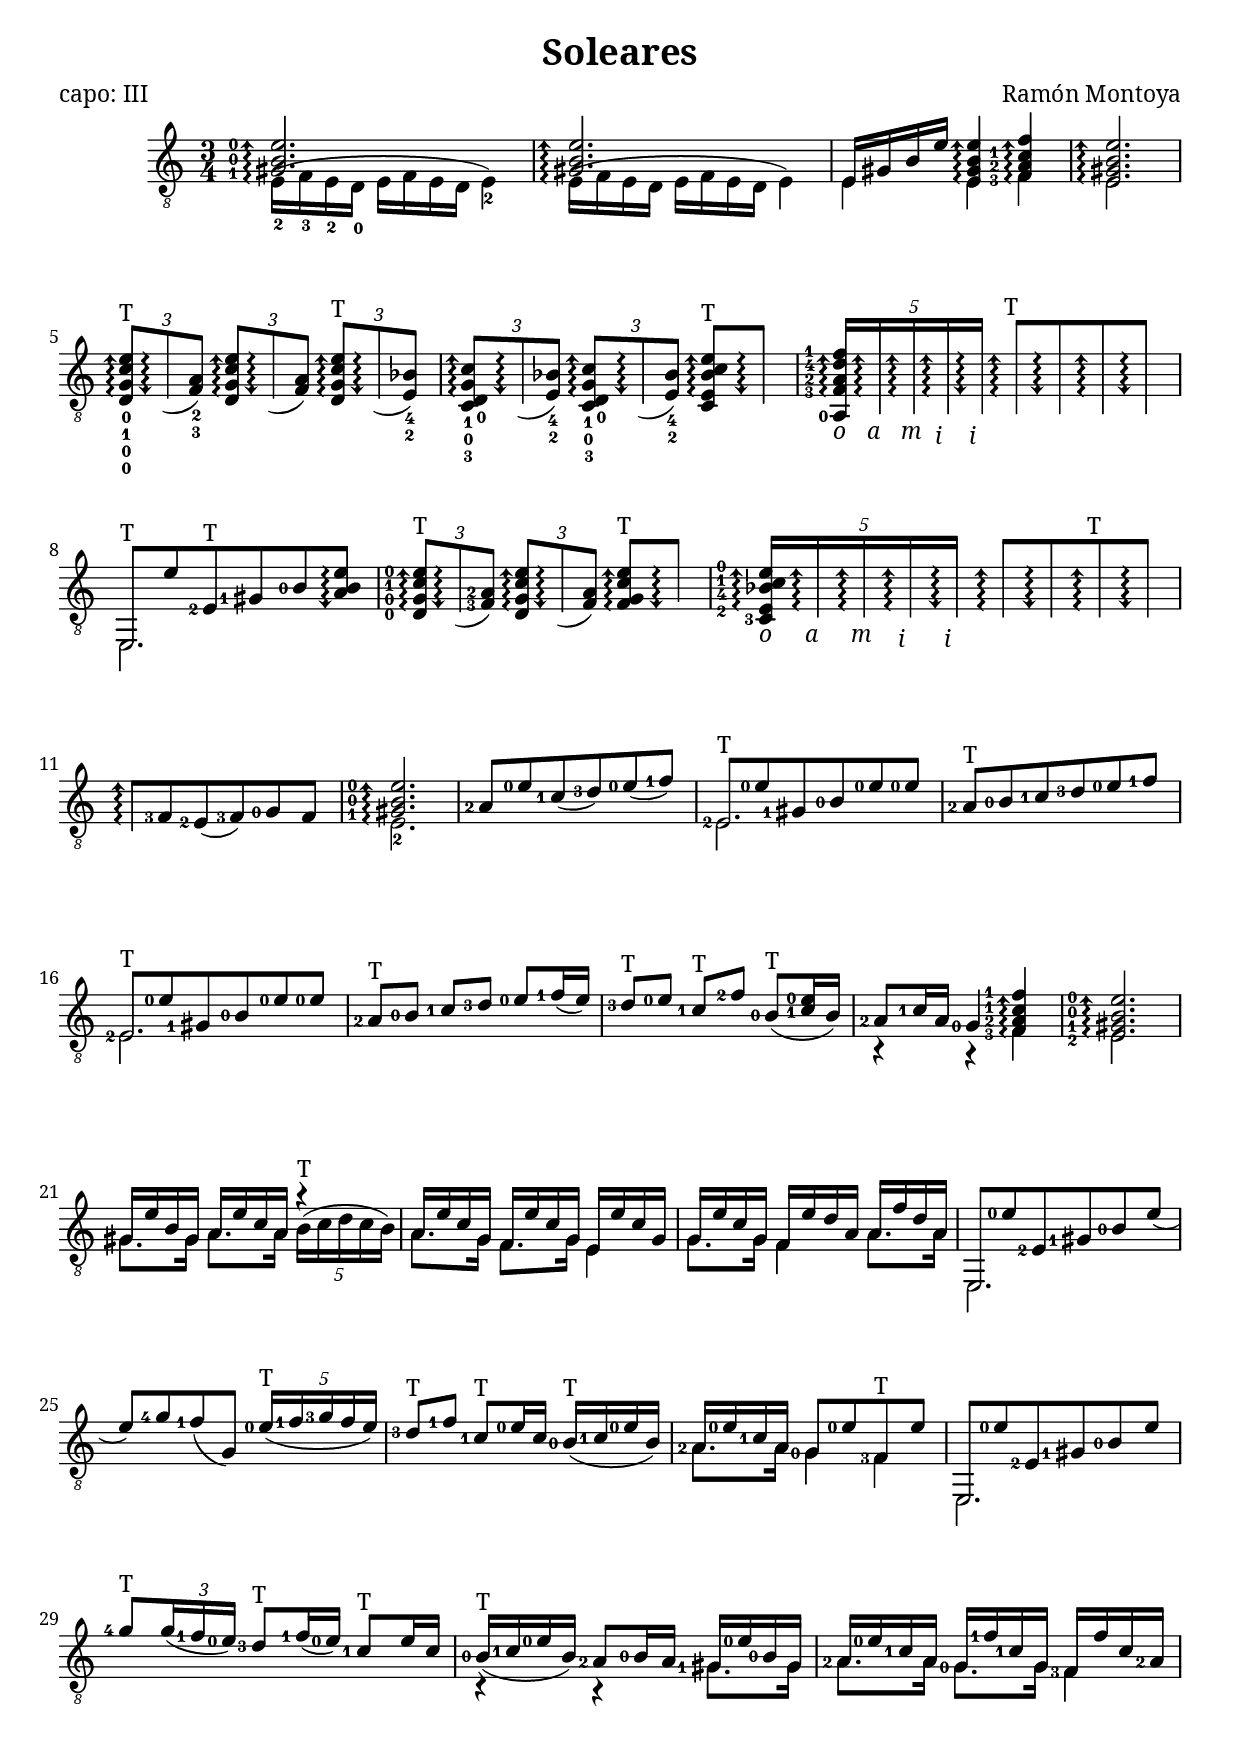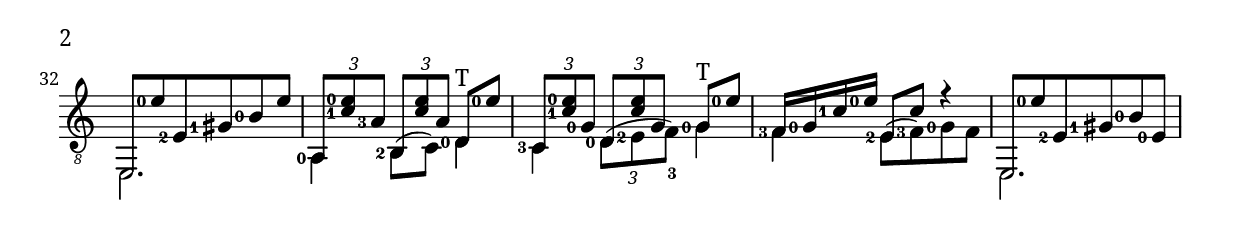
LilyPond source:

\version "2.18.0"
\language "deutsch"

\header {
  title = "Soleares"
  composer = "Ramón Montoya"
  poet = "capo: III"
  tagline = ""
}

barre = #(define-music-function (parser location barre music) (string? ly:music?) 
              (let ((elts (extract-named-music music '(NoteEvent EventChord RestEvent))))
                   (if (pair? elts)
                       (let ((first-element (first elts))
                             (last-element (last elts)))
                         (set! (ly:music-property first-element 'articulations)
                               (cons (make-music 'TextSpanEvent 'span-direction -1)
                                     (ly:music-property first-element 'articulations)))
                         (set! (ly:music-property last-element 'articulations)
                               (cons (make-music 'TextSpanEvent 'span-direction 1)
                                     (ly:music-property last-element 'articulations))))))
           #{
               \override TextSpanner.bound-details.left.text = \markup { \upright { #barre } }
               \override TextSpanner.style = #'line
               #music
       #} )
   
tinystems = #(define-music-function (parser location how) (list?) #{ \override Stem.details.beamed-lengths = #how #} )
normstems = \revert Stem.details
extStrum = \override Arpeggio.positions = #'(-2 . 2)
normStrum = \revert Arpeggio.positions
empty = { \once \hide NoteHead \once \override NoteHead.no-ledgers = ##t }
vacuum = { \hide NoteHead \override NoteHead.no-ledgers = ##t }
visible = { \undo \hide NoteHead \revert NoteHead.no-ledgers }
tamb = \markup { T }

fO = \markup { \italic o }
fA = \markup { \italic a }
fM = \markup { \italic m }
fI = \markup { \italic i }
fP = \markup { \italic p }

sup = \arpeggioArrowUp
sdown = \arpeggioArrowDown
strum = \arpeggio

fleft = \set fingeringOrientations = #'(left)
fdown = \set fingeringOrientations = #'(down)

global = {
  \key a \minor
  \time 3/4
  \set fingeringOrientations = #'(left)
  \set stringNumberOrientations = #'(down)
  \mergeDifferentlyHeadedOn
  \mergeDifferentlyDottedOn
}

melody = {  
  \global
  \voiceOne
  \tupletUp
  \slurDown
  \set tupletSpannerDuration = #(ly:make-moment 1 4)
  \override TupletBracket.bracket-visibility = ##f

	\arpeggioArrowUp \extStrum
	<e'-0 h-0 gis-1>2.\strum | q\strum | e16[ gis h e'] <e' h gis e>4\strum <f' c'-1 a-2 f-3>\strum | <e' h gis e>2.\strum | 
	\fdown
	\times 2/3 { <e'-0 c'-1 g-0 d-0>8\strum^\tamb \sdown \empty q\strum( \sup  <a-2 f-3>)	 <e' c' g d>8\strum \sdown \empty q\strum( \sup  <a f>) 	<e' c' g d>8\strum^\tamb \sdown \empty q\strum( \sup  <b-4 e-2>) |
	<c'-1 g-0 d-0 c-3>8\strum \empty \sdown q\strum( \sup <b-4 e-2>)	<c'-1 g-0 d-0 c-3>8\strum \empty \sdown q\strum( \sup <b-4 e-2>) }  <e' c' b e c>\strum^\tamb \empty \sdown q\strum |
	\times 4/5 { \sup \fleft <f'-1 d'-4 a-2 f-3 a,-0>16_\fO\strum \vacuum q\strum_\fA q\strum_\fM q\strum_\fI \sdown q\strum_\fI } \sup q8\strum^\tamb \sdown q\strum \sup q\strum \sdown q\strum | \visible e,^\tamb e' <e-2>^\tamb <gis-1> <h-0> \sdown <e' h a>\strum |
	\times 2/3 { \sup <e'-0 c'-1 g-0 d-0>8\strum^\tamb \sdown \empty q\strum( \sup  <a-2 f-3>)	<e' c' g d>8\strum \sdown \empty q\strum( \sup  <a f>) } <e' c' g f>\strum^\tamb \sdown \empty q\strum |
	\times 4/5 { \sup <e'-0 c'-1 b-4 e-2 c-3>16\strum_\fO \vacuum q\strum_\fA q\strum_\fM q\strum_\fI \sdown q\strum_\fI } \sup q8\strum \sdown q\strum \sup q\strum^\tamb \sdown q\strum |
	\sup c\strum \visible <f-3> <e-2>( <f-3>) <g-0> f | <e'-0 h-0 gis-1>2.\strum |
	<a-2>8 <e'-0> <c'-1>( <d'-3>) <e'-0>( <f'-1>) | <e-2>^\tamb <e'-0> <gis-1> <h-0> <e'-0> <e'-0> | <a-2>^\tamb <h-0> <c'-1> <d'-3> <e'-0> <f'-1> | <e-2>^\tamb <e'-0> <gis-1> <h-0> <e'-0> <e'-0> | \extStrum
	<a-2>^\tamb <h-0> <c'-1> <d'-3> <e'-0> <f'-1>16( e'16) | <d'-3>8^\tamb <e'-0> <c'-1>^\tamb <f'-2> <h-0>^\tamb( <e'-0 c'-1>16 h) | <a-2>8 <c'-1>16 a <g-0>4 <f'-1 c'-1 a-2 f-3>4\strum | <e'-0 h-0 gis-1 e-2>2.\strum |
	gis16 e' h gis a e' c' a r4 | a16 e' c' g f e' c' g e e' c' g | g e' c' g f e' d' a a f' d' a | e,8 <e'-0> <e-2> <gis-1> <h-0> e'( | e') <g'-4> <f'-1>( g) \times 4/5 { <e'-0>16^\tamb( <f'-1> <g'-3> f' e') } |
	<d'-3>8^\tamb <f'-1> <c'-1>^\tamb <e'-0>16 c' <h-0>^\tamb( <c'-1> <e'-0> h) | <a-2> <e'-0> <c'-1> a <g-0>8 <e'-0> <f-3>^\tamb e' | e, <e'-0> <e-2> <gis-1> <h-0> e' | <g'-4>8^\tamb \times 2/3 { g'16( <f'-1> <e'-0>) } <d'-3>8^\tamb <f'-1>16( <e'-0>) <c'-1>8^\tamb e'16 c' | <h-0>^\tamb( <c'-1> <e'-0> h) <a-2>8 <h-0>16 a <gis-1> <e'-0> <h-0> gis |
	<a-2> <e'-0> <c'-1> a <g-0> <f'-1> <c'-1> g <f-3> f' c' <a-2> | e,8 <e'-0> <e-2> <gis-1> <h-0> e' |
	\times 2/3 { <a,-0>8 <e'-0 c'-1> <a-3> <h,-2> <e' c'> a } <d-0>^\tamb <e'-0> | \times 2/3 { <c-3>8 <e'-0 c'-1> <g-0> <d-0> <e' c'> g } <g-0>^\tamb <e'-0> | <f-3>16 <g-0> <c'-1> <e'-0> <e-2>8 c' r4 | e,8 <e'-0> <e-2> <gis-1> <h-0> <e-0> |


	

}

basses = {
  \global
   \voiceTwo
   \stemDown
   \slurUp
	
	e16-2( f-3 e-2 d-0 e f e d e4-2) | e16( f e d e f e d e4) | e4 e f | e2. | s2. | s | s | e, | s | s | s | e-2 |
	s | e | s | e | s | s | r4 r f | e2. | gis8. gis16 a8. a16 \times 4/5 {h^\tamb( c' d' c' h)} | a8. g16 f8. g16 e4 |
	g8. g16 f4 a8. a16 | e,2. | s | s | a8. a16 g4 f | e,2. | s | r4 r gis8. gis16 | a8. a16 g8. g16 f4 | e,2. |
	a,4 h,8( c) d4 | c \times 2/3 { d8( <e-2> \fdown <f-3>) } g4 \fleft | f e8( <f-3>) <g-0> f | e,2.

}

\paper
{
    #(define fonts (make-pango-font-tree "Georgia" "Arial" "Courier New" 1 ) )
    system-system-spacing #'basic-distance = #20
}

\score {
  \new Staff \with {
    midiInstrument = "acoustic guitar (nylon)"
  } {
      <<
          \new Voice { \clef "treble_8" \melody }
          \new Voice { \clef "treble_8" \basses }
      >>
  }
  \layout { }
  \midi {
    \context {
      \Score
      tempoWholesPerMinute = #(ly:make-moment 100 4)
    }
  }
}
